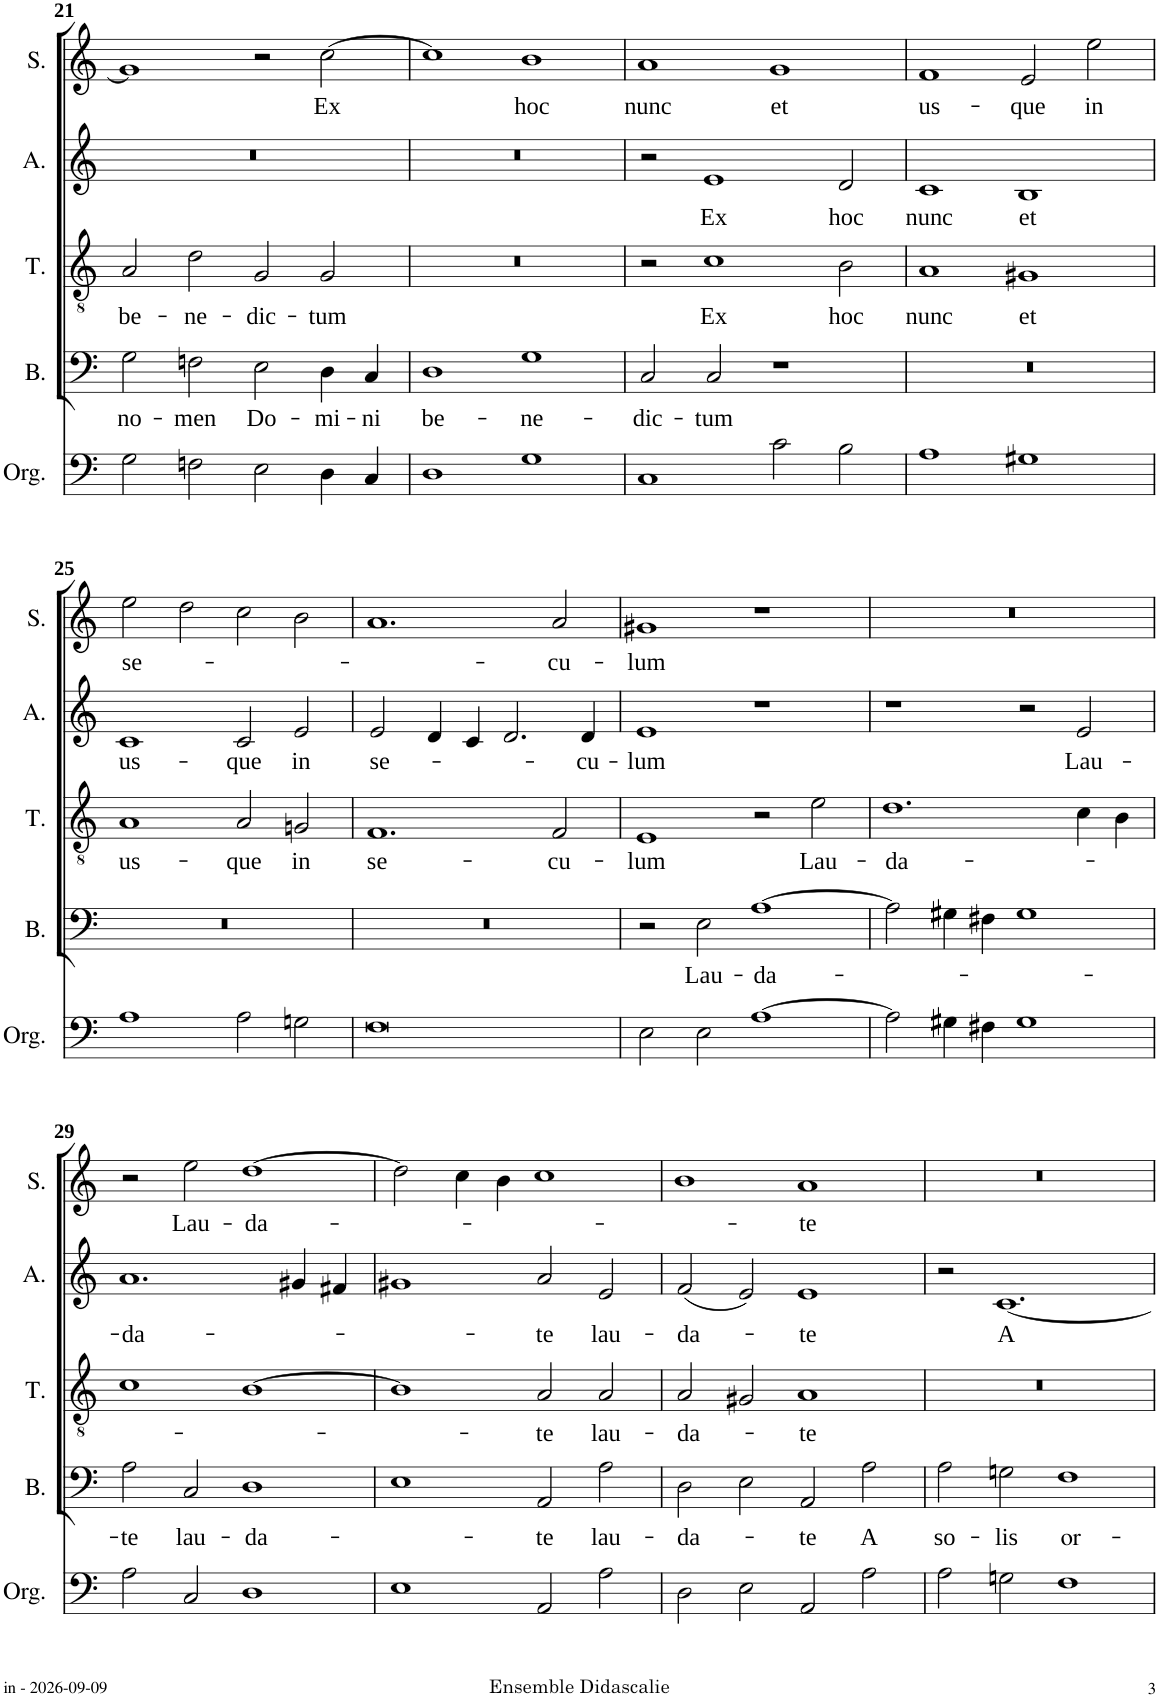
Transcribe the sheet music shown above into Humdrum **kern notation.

**kern	**kern	**text	**kern	**text	**kern	**text	**kern	**text
*part5	*part4	*part4	*part3	*part3	*part2	*part2	*part1	*part1
*staff5	*staff4	*staff4	*staff3	*staff3	*staff2	*staff2	*staff1	*staff1
*I"Orgue	*I"Basse	*	*I"Ténor	*	*I"Alto	*	*I"Soprano	*
*I'Org.	*I'B.	*	*I'T.	*	*I'A.	*	*I'S.	*
!!LO:PB:g=z
*clefF4	*clefF4	*	*clefGv2	*	*clefG2	*	*clefG2	*
*k[]	*k[]	*	*k[]	*	*k[]	*	*k[]	*
*M4/2	*M4/2	*	*M4/2	*	*M4/2	*	*M4/2	*
=21	=21	=21	=21	=21	=21	=21	=21	=21
!	!	!LO:LY:b	!	!LO:LY:b	!	!	!	!
2G\	2G\	no-	2A/	be-	0r	.	1g]	.
!	!	!LO:LY:b	!	!LO:LY:b	!	!	!	!
2Fn\	2Fn\	-men	2d\	-ne-	.	.	.	.
!	!	!LO:LY:b	!	!LO:LY:b	!	!	!	!
2E\	2E\	Do-	2G/	-dic-	.	.	2r	.
!	!	!LO:LY:b	!	!LO:LY:b	!	!	!	!LO:LY:b
4D\	4D\	-mi-	2G/	-tum	.	.	[2cc\	Ex
!	!	!LO:LY:b	!	!	!	!	!	!
4C/	4C/	-ni	.	.	.	.	.	.
=22	=22	=22	=22	=22	=22	=22	=22	=22
!	!	!LO:LY:b	!	!	!	!	!	!
1D	1D	be-	0r	.	0r	.	1cc]	.
!	!	!LO:LY:b	!	!	!	!	!	!LO:LY:b
1G	1G	-ne-	.	.	.	.	1b	hoc
=23	=23	=23	=23	=23	=23	=23	=23	=23
!	!	!LO:LY:b	!	!	!	!	!	!LO:LY:b
1C	2C/	-dic-	2r	.	2r	.	1a	nunc
!	!	!LO:LY:b	!	!LO:LY:b	!	!LO:LY:b	!	!
.	2C/	-tum	1c	Ex	1e	Ex	.	.
!	!	!	!	!	!	!	!	!LO:LY:b
2c\	1r	.	.	.	.	.	1g	et
!	!	!	!	!LO:LY:b	!	!LO:LY:b	!	!
2B\	.	.	2B\	hoc	2d/	hoc	.	.
=24	=24	=24	=24	=24	=24	=24	=24	=24
!	!	!	!	!LO:LY:b	!	!LO:LY:b	!	!LO:LY:b
1A	0r	.	1A	nunc	1c	nunc	1f	us-
!	!	!	!	!LO:LY:b	!	!LO:LY:b	!	!LO:LY:b
1G#X	.	.	1G#X	et	1B	et	2e/	-que
!	!	!	!	!	!	!	!	!LO:LY:b
.	.	.	.	.	.	.	2ee\	in
!!LO:LB:g=z
=25	=25	=25	=25	=25	=25	=25	=25	=25
!	!	!	!	!LO:LY:b	!	!LO:LY:b	!	!LO:LY:b
1A	0r	.	1A	us-	1c	us-	2ee\	se-
.	.	.	.	.	.	.	2dd\	.
!	!	!	!	!LO:LY:b	!	!LO:LY:b	!	!
2A\	.	.	2A/	-que	2c/	-que	2cc\	.
!	!	!	!	!LO:LY:b	!	!LO:LY:b	!	!
2Gn\	.	.	2Gn/	in	2e/	in	2b\	.
=26	=26	=26	=26	=26	=26	=26	=26	=26
!	!	!	!	!LO:LY:b	!	!LO:LY:b	!	!
0F	0r	.	1.F	se-	2e/	se-	1.a	.
.	.	.	.	.	4d/	.	.	.
.	.	.	.	.	4c/	.	.	.
.	.	.	.	.	2.d/	.	.	.
!	!	!	!	!LO:LY:b	!	!	!	!LO:LY:b
.	.	.	2F/	-cu-	.	.	2a/	-cu-
!	!	!	!	!	!	!LO:LY:b	!	!
.	.	.	.	.	4d/	-cu-	.	.
=27	=27	=27	=27	=27	=27	=27	=27	=27
!	!	!	!	!LO:LY:b	!	!LO:LY:b	!	!LO:LY:b
2E\	2r	.	1E	-lum	1e	-lum	1g#X	-lum
!	!	!LO:LY:b	!	!	!	!	!	!
2E\	2E\	Lau-	.	.	.	.	.	.
!	!	!LO:LY:b	!	!	!	!	!	!
[1A	[1A	-da-	2r	.	1r	.	1r	.
!	!	!	!	!LO:LY:b	!	!	!	!
.	.	.	2e\	Lau-	.	.	.	.
=28	=28	=28	=28	=28	=28	=28	=28	=28
!	!	!	!	!LO:LY:b	!	!	!	!
2A\]	2A\]	.	1.d	-da-	1r	.	0r	.
4G#X\	4G#X\	.	.	.	.	.	.	.
4F#X\	4F#X\	.	.	.	.	.	.	.
1G#	1G#	.	.	.	2r	.	.	.
!	!	!	!	!	!	!LO:LY:b	!	!
.	.	.	4c\	.	2e/	Lau-	.	.
.	.	.	4B\	.	.	.	.	.
!!LO:LB:g=z
=29	=29	=29	=29	=29	=29	=29	=29	=29
!	!	!LO:LY:b	!	!	!	!LO:LY:b	!	!
2A\	2A\	-te	1c	.	1.a	-da-	2r	.
!	!	!LO:LY:b	!	!	!	!	!	!LO:LY:b
2C/	2C/	lau-	.	.	.	.	2ee\	Lau-
!	!	!LO:LY:b	!	!	!	!	!	!LO:LY:b
1D	1D	-da-	[1B	.	.	.	[1dd	-da-
.	.	.	.	.	4g#X/	.	.	.
.	.	.	.	.	4f#X/	.	.	.
=30	=30	=30	=30	=30	=30	=30	=30	=30
1E	1E	.	1B]	.	1g#X	.	2dd\]	.
.	.	.	.	.	.	.	4cc\	.
.	.	.	.	.	.	.	4b\	.
!	!	!LO:LY:b	!	!LO:LY:b	!	!LO:LY:b	!	!
2AA/	2AA/	-te	2A/	-te	2a/	-te	1cc	.
!	!	!LO:LY:b	!	!LO:LY:b	!	!LO:LY:b	!	!
2A\	2A\	lau-	2A/	lau-	2e/	lau-	.	.
=31	=31	=31	=31	=31	=31	=31	=31	=31
!	!	!LO:LY:b	!	!LO:LY:b	!	!LO:LY:b	!	!
2D\	2D\	-da-	2A/	-da-	(2f/	-da-	1b	.
2E\	2E\	.	2G#X/	.	2e/)	.	.	.
!	!	!LO:LY:b	!	!LO:LY:b	!	!LO:LY:b	!	!LO:LY:b
2AA/	2AA/	-te	1A	-te	1e	-te	1a	-te
!	!	!LO:LY:b	!	!	!	!	!	!
2A\	2A\	A	.	.	.	.	.	.
=32	=32	=32	=32	=32	=32	=32	=32	=32
!	!	!LO:LY:b	!	!	!	!	!	!
2A\	2A\	so-	0r	.	2r	.	0r	.
!	!	!LO:LY:b	!	!	!	!LO:LY:b	!	!
2Gn\	2Gn\	-lis	.	.	[1.c	A	.	.
!	!	!LO:LY:b	!	!	!	!	!	!
1F	1F	or-	.	.	.	.	.	.
=	=	=	=	=	=	=	=	=
*-	*-	*-	*-	*-	*-	*-	*-	*-
